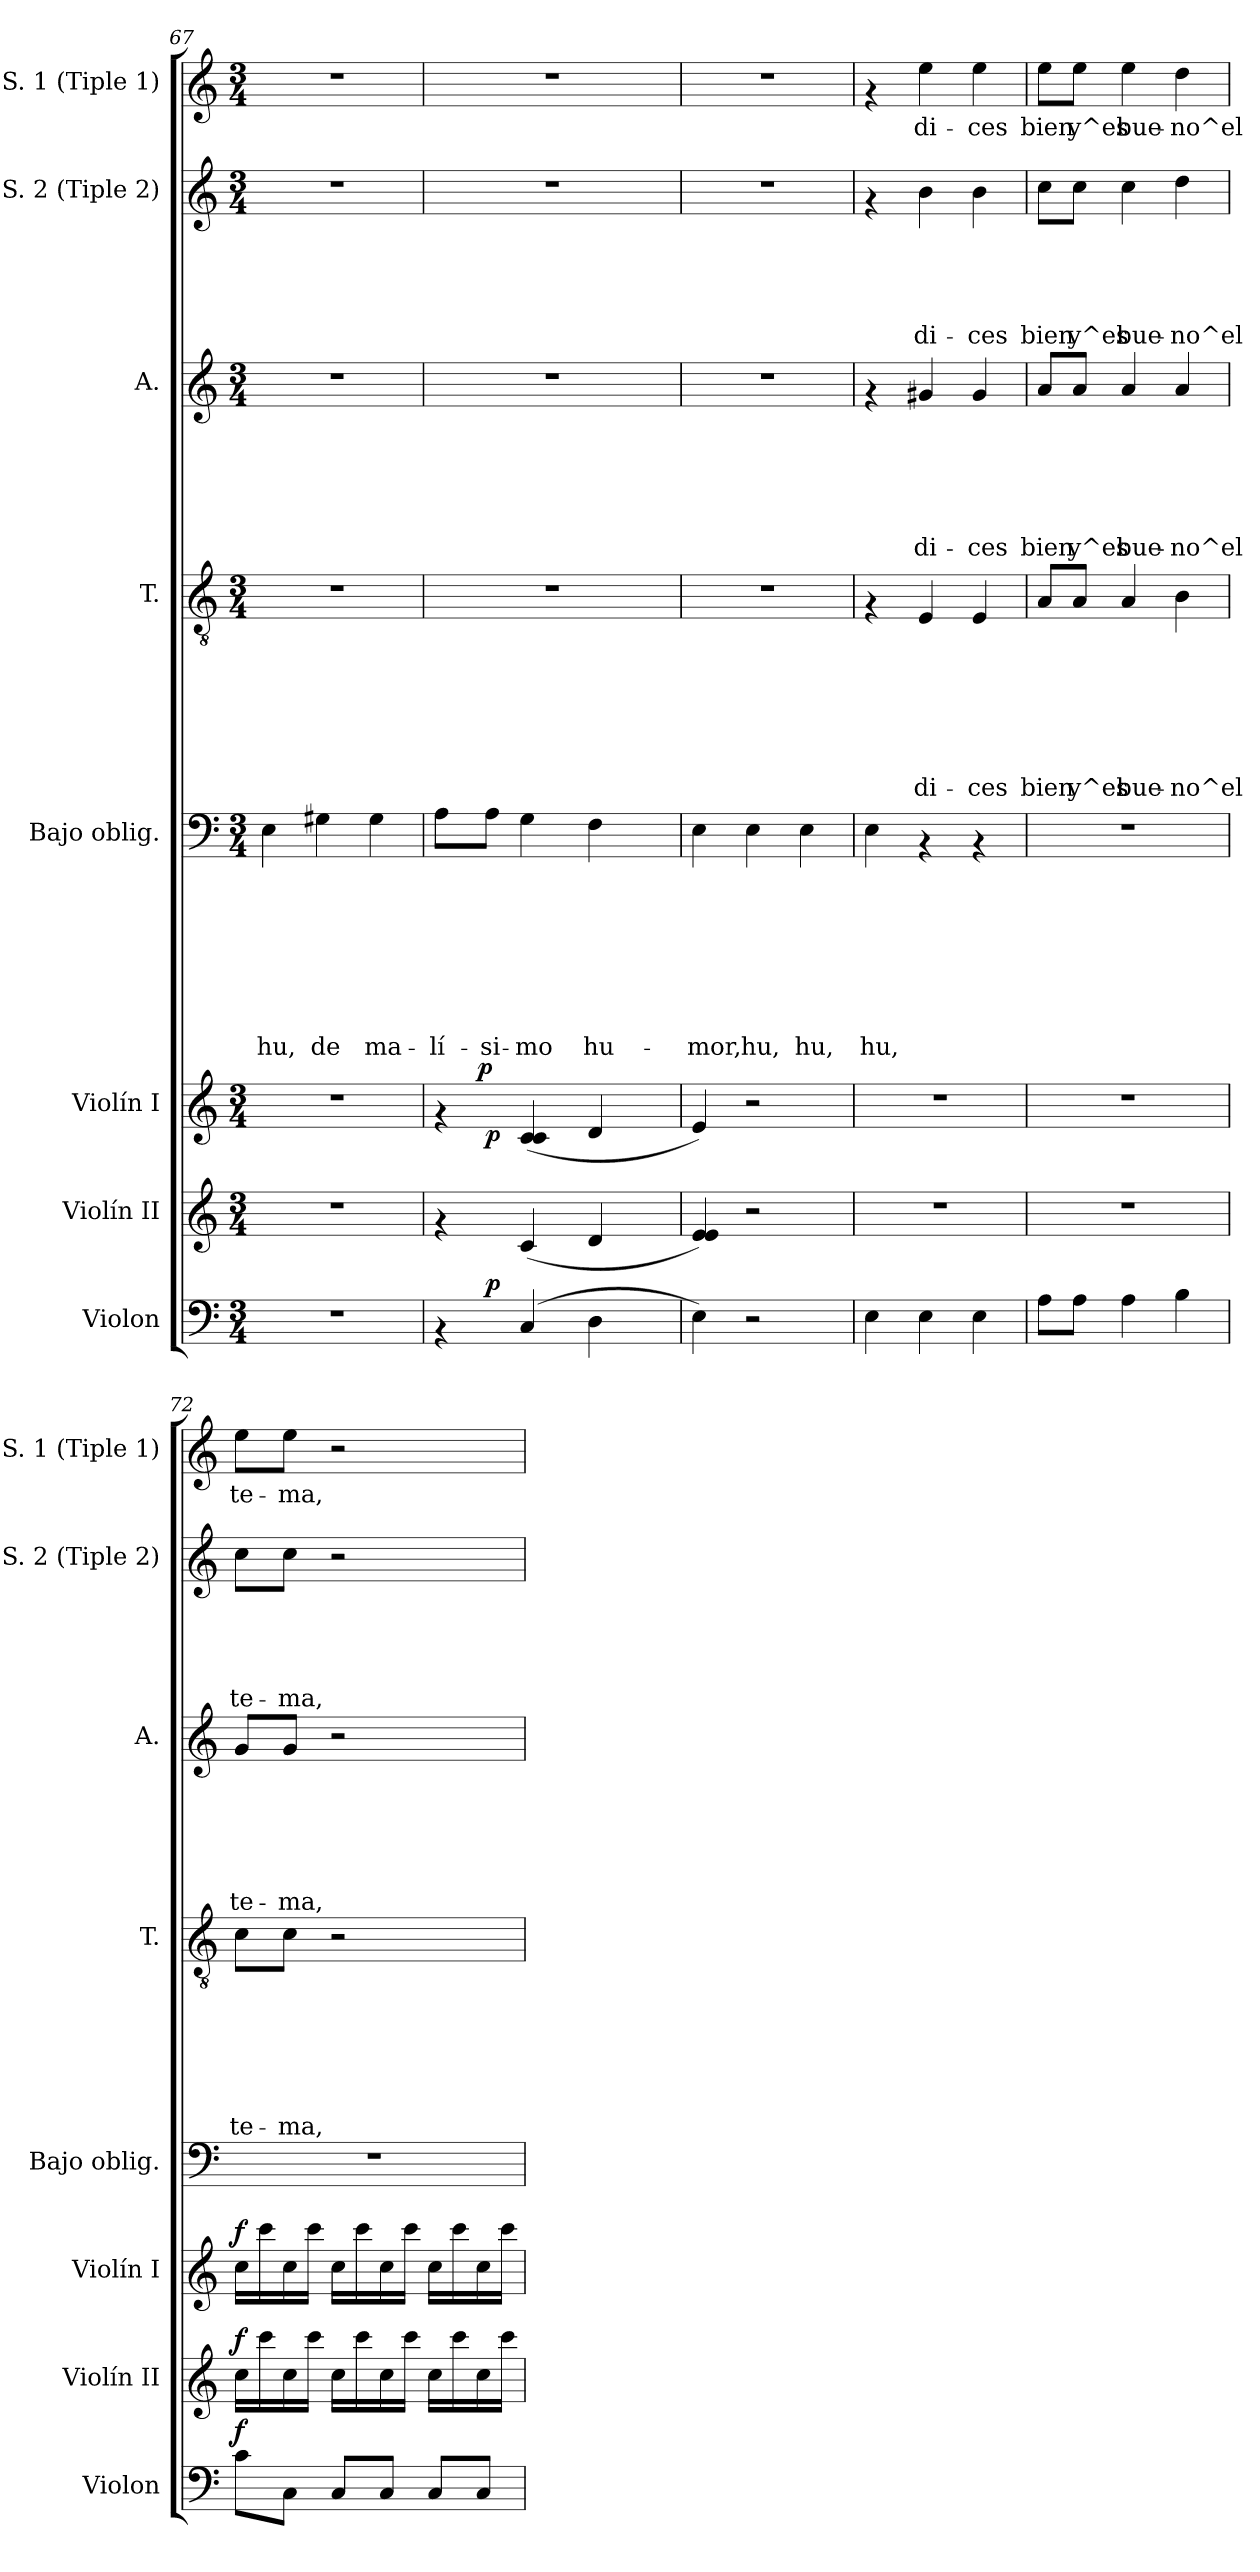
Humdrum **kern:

**kern	**dynam	**kern	**dynam	**kern	**dynam	**kern	**text	**text	**text	**text	**text	**text	**text	**text	**kern	**text	**text	**text	**text	**text	**text	**text	**kern	**text	**text	**text	**text	**text	**text	**kern	**text	**text	**text	**text	**text	**kern	**text
*part8	*part8	*part7	*part7	*part6	*part6	*part5	*part5	*part5	*part5	*part5	*part5	*part5	*part5	*part5	*part4	*part4	*part4	*part4	*part4	*part4	*part4	*part4	*part3	*part3	*part3	*part3	*part3	*part3	*part3	*part2	*part2	*part2	*part2	*part2	*part2	*part1	*part1
*staff8	*staff8	*staff7	*staff7	*staff6	*staff6	*staff5	*staff5	*staff5	*staff5	*staff5	*staff5	*staff5	*staff5	*staff5	*staff4	*staff4	*staff4	*staff4	*staff4	*staff4	*staff4	*staff4	*staff3	*staff3	*staff3	*staff3	*staff3	*staff3	*staff3	*staff2	*staff2	*staff2	*staff2	*staff2	*staff2	*staff1	*staff1
*I"Violon	*	*I"Violín II	*	*I"Violín I	*	*I"Bajo oblig.	*	*	*	*	*	*	*	*	*I"T.	*	*	*	*	*	*	*	*I"A.	*	*	*	*	*	*	*I"S. 2 (Tiple 2)	*	*	*	*	*	*I"S. 1 (Tiple 1)	*
*I'Violon	*	*I'Violín II	*	*I'Violín I	*	*I'Bajo oblig.	*	*	*	*	*	*	*	*	*I'T.	*	*	*	*	*	*	*	*I'A.	*	*	*	*	*	*	*I'S. 2 (Tiple 2)	*	*	*	*	*	*I'S. 1 (Tiple 1)	*
!!LO:PB:g=z
*clefF4	*	*clefG2	*	*clefG2	*	*clefF4	*	*	*	*	*	*	*	*	*clefGv2	*	*	*	*	*	*	*	*clefG2	*	*	*	*	*	*	*clefG2	*	*	*	*	*	*clefG2	*
*k[]	*	*k[]	*	*k[]	*	*k[]	*	*	*	*	*	*	*	*	*k[]	*	*	*	*	*	*	*	*k[]	*	*	*	*	*	*	*k[]	*	*	*	*	*	*k[]	*
*C:	*	*C:	*	*C:	*	*C:	*	*	*	*	*	*	*	*	*C:	*	*	*	*	*	*	*	*C:	*	*	*	*	*	*	*C:	*	*	*	*	*	*C:	*
*M3/4	*	*M3/4	*	*M3/4	*	*M3/4	*	*	*	*	*	*	*	*	*M3/4	*	*	*	*	*	*	*	*M3/4	*	*	*	*	*	*	*M3/4	*	*	*	*	*	*M3/4	*
=67	=67	=67	=67	=67	=67	=67	=67	=67	=67	=67	=67	=67	=67	=67	=67	=67	=67	=67	=67	=67	=67	=67	=67	=67	=67	=67	=67	=67	=67	=67	=67	=67	=67	=67	=67	=67	=67
!	!	!	!	!	!	!	!	!	!	!	!	!	!	!LO:LY:b	!	!	!	!	!	!	!	!	!	!	!	!	!	!	!	!	!	!	!	!	!	!	!
2.r	.	2.r	.	2.r	.	4E\	.	.	.	.	.	.	.	hu,	2.r	.	.	.	.	.	.	.	2.r	.	.	.	.	.	.	2.r	.	.	.	.	.	2.r	.
!	!	!	!	!	!	!	!	!	!	!	!	!	!	!LO:LY:b	!	!	!	!	!	!	!	!	!	!	!	!	!	!	!	!	!	!	!	!	!	!	!
.	.	.	.	.	.	4G#X\	.	.	.	.	.	.	.	de	.	.	.	.	.	.	.	.	.	.	.	.	.	.	.	.	.	.	.	.	.	.	.
!	!	!	!	!	!	!	!	!	!	!	!	!	!	!LO:LY:b	!	!	!	!	!	!	!	!	!	!	!	!	!	!	!	!	!	!	!	!	!	!	!
.	.	.	.	.	.	4G#\	.	.	.	.	.	.	.	ma-	.	.	.	.	.	.	.	.	.	.	.	.	.	.	.	.	.	.	.	.	.	.	.
=68	=68	=68	=68	=68	=68	=68	=68	=68	=68	=68	=68	=68	=68	=68	=68	=68	=68	=68	=68	=68	=68	=68	=68	=68	=68	=68	=68	=68	=68	=68	=68	=68	=68	=68	=68	=68	=68
!	!	!	!	!	!	!	!	!	!	!	!	!	!	!LO:LY:b	!	!	!	!	!	!	!	!	!	!	!	!	!	!	!	!	!	!	!	!	!	!	!
*^	*	*	*	*^	*	*	*	*	*	*	*	*	*	*	*	*	*	*	*	*	*	*	*	*	*	*	*	*	*	*	*	*	*	*	*	*	*
*	*	*	*	*	*	*^	*	*	*	*	*	*	*	*	*	*	*	*	*	*	*	*	*	*	*	*	*	*	*	*	*	*	*	*	*	*	*	*	*
4rAA	8ryy	.	4rf	.	4rf	12ryy	8ryy	.	8A\L	.	.	.	.	.	.	.	-lí-	2.r	.	.	.	.	.	.	.	2.r	.	.	.	.	.	.	2.r	.	.	.	.	.	2.r	.
.	.	.	.	.	.	48.ryy	.	.	.	.	.	.	.	.	.	.	.	.	.	.	.	.	.	.	.	.	.	.	.	.	.	.	.	.	.	.	.	.	.	.
!	!	!	!	!	!	!	!	!LO:DY:a	!	!	!	!	!	!	!	!	!	!	!	!	!	!	!	!	!	!	!	!	!	!	!	!	!	!	!	!	!	!	!	!
.	.	.	.	.	.	3ryy	.	p	.	.	.	.	.	.	.	.	.	.	.	.	.	.	.	.	.	.	.	.	.	.	.	.	.	.	.	.	.	.	.	.
!	!	!LO:DY:a	!	!	!	!	!	!LO:DY:b	!	!	!	!	!	!	!	!	!LO:LY:b	!	!	!	!	!	!	!	!	!	!	!	!	!	!	!	!	!	!	!	!	!	!	!
.	2ryy	p	.	.	.	.	2ryy	p	8A\J	.	.	.	.	.	.	.	-si-	.	.	.	.	.	.	.	.	.	.	.	.	.	.	.	.	.	.	.	.	.	.	.
!	!	!	!	!	!	!	!	!	!	!	!	!	!	!	!	!	!LO:LY:b	!	!	!	!	!	!	!	!	!	!	!	!	!	!	!	!	!	!	!	!	!	!	!
(>4C/	.	.	(>4c/	.	(>4c/ 4c/	.	.	.	4G\	.	.	.	.	.	.	.	-mo	.	.	.	.	.	.	.	.	.	.	.	.	.	.	.	.	.	.	.	.	.	.	.
.	.	.	.	.	.	6ryy	.	.	.	.	.	.	.	.	.	.	.	.	.	.	.	.	.	.	.	.	.	.	.	.	.	.	.	.	.	.	.	.	.	.
!	!	!	!	!	!	!	!	!	!	!	!	!	!	!	!	!	!LO:LY:b	!	!	!	!	!	!	!	!	!	!	!	!	!	!	!	!	!	!	!	!	!	!	!
4D\	.	.	4d/	.	4d/	.	.	.	4F\	.	.	.	.	.	.	.	hu-	.	.	.	.	.	.	.	.	.	.	.	.	.	.	.	.	.	.	.	.	.	.	.
.	.	.	.	.	.	12ryy	.	.	.	.	.	.	.	.	.	.	.	.	.	.	.	.	.	.	.	.	.	.	.	.	.	.	.	.	.	.	.	.	.	.
.	8ryy	.	.	.	.	.	8ryy	.	.	.	.	.	.	.	.	.	.	.	.	.	.	.	.	.	.	.	.	.	.	.	.	.	.	.	.	.	.	.	.	.
.	.	.	.	.	.	24ryy	.	.	.	.	.	.	.	.	.	.	.	.	.	.	.	.	.	.	.	.	.	.	.	.	.	.	.	.	.	.	.	.	.	.
.	.	.	.	.	.	96ryy	.	.	.	.	.	.	.	.	.	.	.	.	.	.	.	.	.	.	.	.	.	.	.	.	.	.	.	.	.	.	.	.	.	.
=69	=69	=69	=69	=69	=69	=69	=69	=69	=69	=69	=69	=69	=69	=69	=69	=69	=69	=69	=69	=69	=69	=69	=69	=69	=69	=69	=69	=69	=69	=69	=69	=69	=69	=69	=69	=69	=69	=69	=69	=69
!	!	!	!	!	!	!	!	!	!	!	!	!	!	!	!	!	!LO:LY:b	!	!	!	!	!	!	!	!	!	!	!	!	!	!	!	!	!	!	!	!	!	!	!
*v	*v	*	*	*	*v	*v	*v	*	*	*	*	*	*	*	*	*	*	*	*	*	*	*	*	*	*	*	*	*	*	*	*	*	*	*	*	*	*	*	*	*
4E\)	.	4e/ 4e/)	.	4e/)	.	4E\	.	.	.	.	.	.	.	-mor,	2.r	.	.	.	.	.	.	.	2.r	.	.	.	.	.	.	2.r	.	.	.	.	.	2.r	.
!	!	!	!	!	!	!	!	!	!	!	!	!	!	!LO:LY:b	!	!	!	!	!	!	!	!	!	!	!	!	!	!	!	!	!	!	!	!	!	!	!
2r	.	2r	.	2r	.	4E\	.	.	.	.	.	.	.	hu,	.	.	.	.	.	.	.	.	.	.	.	.	.	.	.	.	.	.	.	.	.	.	.
!	!	!	!	!	!	!	!	!	!	!	!	!	!	!LO:LY:b	!	!	!	!	!	!	!	!	!	!	!	!	!	!	!	!	!	!	!	!	!	!	!
.	.	.	.	.	.	4E\	.	.	.	.	.	.	.	hu,	.	.	.	.	.	.	.	.	.	.	.	.	.	.	.	.	.	.	.	.	.	.	.
=70	=70	=70	=70	=70	=70	=70	=70	=70	=70	=70	=70	=70	=70	=70	=70	=70	=70	=70	=70	=70	=70	=70	=70	=70	=70	=70	=70	=70	=70	=70	=70	=70	=70	=70	=70	=70	=70
!	!	!	!	!	!	!	!	!	!	!	!	!	!	!LO:LY:b	!	!	!	!	!	!	!	!	!	!	!	!	!	!	!	!	!	!	!	!	!	!	!
4E\	.	2.r	.	2.r	.	4E\	.	.	.	.	.	.	.	hu,	4rF	.	.	.	.	.	.	.	4rf	.	.	.	.	.	.	4rf	.	.	.	.	.	4rf	.
!	!	!	!	!	!	!	!	!	!	!	!	!	!	!	!	!	!	!	!	!	!	!LO:LY:b	!	!	!	!	!	!	!LO:LY:b	!	!	!	!	!	!LO:LY:b	!	!LO:LY:b
4E\	.	.	.	.	.	4rAA	.	.	.	.	.	.	.	.	4E/	.	.	.	.	.	.	di-	4g#X/	.	.	.	.	.	di-	4b\	.	.	.	.	di-	4ee\	di-
!	!	!	!	!	!	!	!	!	!	!	!	!	!	!	!	!	!	!	!	!	!	!LO:LY:b	!	!	!	!	!	!	!LO:LY:b	!	!	!	!	!	!LO:LY:b	!	!LO:LY:b
4E\	.	.	.	.	.	4rAA	.	.	.	.	.	.	.	.	4E/	.	.	.	.	.	.	-ces	4g#/	.	.	.	.	.	-ces	4b\	.	.	.	.	-ces	4ee\	-ces
=71	=71	=71	=71	=71	=71	=71	=71	=71	=71	=71	=71	=71	=71	=71	=71	=71	=71	=71	=71	=71	=71	=71	=71	=71	=71	=71	=71	=71	=71	=71	=71	=71	=71	=71	=71	=71	=71
!	!	!	!	!	!	!	!	!	!	!	!	!	!	!	!	!	!	!	!	!	!	!LO:LY:b	!	!	!	!	!	!	!LO:LY:b	!	!	!	!	!	!LO:LY:b	!	!LO:LY:b
8A\L	.	2.r	.	2.r	.	2.r	.	.	.	.	.	.	.	.	8A/L	.	.	.	.	.	.	bien	8a/L	.	.	.	.	.	bien	8cc\L	.	.	.	.	bien	8ee\L	bien
!	!	!	!	!	!	!	!	!	!	!	!	!	!	!	!	!	!	!	!	!	!	!LO:LY:b	!	!	!	!	!	!	!LO:LY:b	!	!	!	!	!	!LO:LY:b	!	!LO:LY:b
8A\J	.	.	.	.	.	.	.	.	.	.	.	.	.	.	8A/J	.	.	.	.	.	.	y^es	8a/J	.	.	.	.	.	y^es	8cc\J	.	.	.	.	y^es	8ee\J	y^es
!	!	!	!	!	!	!	!	!	!	!	!	!	!	!	!	!	!	!	!	!	!	!LO:LY:b	!	!	!	!	!	!	!LO:LY:b	!	!	!	!	!	!LO:LY:b	!	!LO:LY:b
4A\	.	.	.	.	.	.	.	.	.	.	.	.	.	.	4A/	.	.	.	.	.	.	bue-	4a/	.	.	.	.	.	bue-	4cc\	.	.	.	.	bue-	4ee\	bue-
!	!	!	!	!	!	!	!	!	!	!	!	!	!	!	!	!	!	!	!	!	!	!LO:LY:b	!	!	!	!	!	!	!LO:LY:b	!	!	!	!	!	!LO:LY:b	!	!LO:LY:b
4B\	.	.	.	.	.	.	.	.	.	.	.	.	.	.	4B\	.	.	.	.	.	.	-no^el	4a/	.	.	.	.	.	-no^el	4dd\	.	.	.	.	-no^el	4dd\	-no^el
!!LO:LB:g=z
=72	=72	=72	=72	=72	=72	=72	=72	=72	=72	=72	=72	=72	=72	=72	=72	=72	=72	=72	=72	=72	=72	=72	=72	=72	=72	=72	=72	=72	=72	=72	=72	=72	=72	=72	=72	=72	=72
!	!LO:DY:a	!	!LO:DY:a	!	!LO:DY:a	!	!	!	!	!	!	!	!	!	!	!	!	!	!	!	!	!LO:LY:b	!	!	!	!	!	!	!LO:LY:b	!	!	!	!	!	!LO:LY:b	!	!LO:LY:b
8c\L	f	16cc\LL	f	16cc\LL	f	2.r	.	.	.	.	.	.	.	.	8c\L	.	.	.	.	.	.	te-	8g/L	.	.	.	.	.	te-	8cc\L	.	.	.	.	te-	8ee\L	te-
.	.	16ccc\	.	16ccc\	.	.	.	.	.	.	.	.	.	.	.	.	.	.	.	.	.	.	.	.	.	.	.	.	.	.	.	.	.	.	.	.	.
!	!	!	!	!	!	!	!	!	!	!	!	!	!	!	!	!	!	!	!	!	!	!LO:LY:b	!	!	!	!	!	!	!LO:LY:b	!	!	!	!	!	!LO:LY:b	!	!LO:LY:b
8C\J	.	16cc\	.	16cc\	.	.	.	.	.	.	.	.	.	.	8c\J	.	.	.	.	.	.	-ma,	8g/J	.	.	.	.	.	-ma,	8cc\J	.	.	.	.	-ma,	8ee\J	-ma,
.	.	16ccc\JJ	.	16ccc\JJ	.	.	.	.	.	.	.	.	.	.	.	.	.	.	.	.	.	.	.	.	.	.	.	.	.	.	.	.	.	.	.	.	.
8C/L	.	16cc\LL	.	16cc\LL	.	.	.	.	.	.	.	.	.	.	2r	.	.	.	.	.	.	.	2r	.	.	.	.	.	.	2r	.	.	.	.	.	2r	.
.	.	16ccc\	.	16ccc\	.	.	.	.	.	.	.	.	.	.	.	.	.	.	.	.	.	.	.	.	.	.	.	.	.	.	.	.	.	.	.	.	.
8C/J	.	16cc\	.	16cc\	.	.	.	.	.	.	.	.	.	.	.	.	.	.	.	.	.	.	.	.	.	.	.	.	.	.	.	.	.	.	.	.	.
.	.	16ccc\JJ	.	16ccc\JJ	.	.	.	.	.	.	.	.	.	.	.	.	.	.	.	.	.	.	.	.	.	.	.	.	.	.	.	.	.	.	.	.	.
8C/L	.	16cc\LL	.	16cc\LL	.	.	.	.	.	.	.	.	.	.	.	.	.	.	.	.	.	.	.	.	.	.	.	.	.	.	.	.	.	.	.	.	.
.	.	16ccc\	.	16ccc\	.	.	.	.	.	.	.	.	.	.	.	.	.	.	.	.	.	.	.	.	.	.	.	.	.	.	.	.	.	.	.	.	.
8C/J	.	16cc\	.	16cc\	.	.	.	.	.	.	.	.	.	.	.	.	.	.	.	.	.	.	.	.	.	.	.	.	.	.	.	.	.	.	.	.	.
.	.	16ccc\JJ	.	16ccc\JJ	.	.	.	.	.	.	.	.	.	.	.	.	.	.	.	.	.	.	.	.	.	.	.	.	.	.	.	.	.	.	.	.	.
=	=	=	=	=	=	=	=	=	=	=	=	=	=	=	=	=	=	=	=	=	=	=	=	=	=	=	=	=	=	=	=	=	=	=	=	=	=
*-	*-	*-	*-	*-	*-	*-	*-	*-	*-	*-	*-	*-	*-	*-	*-	*-	*-	*-	*-	*-	*-	*-	*-	*-	*-	*-	*-	*-	*-	*-	*-	*-	*-	*-	*-	*-	*-
